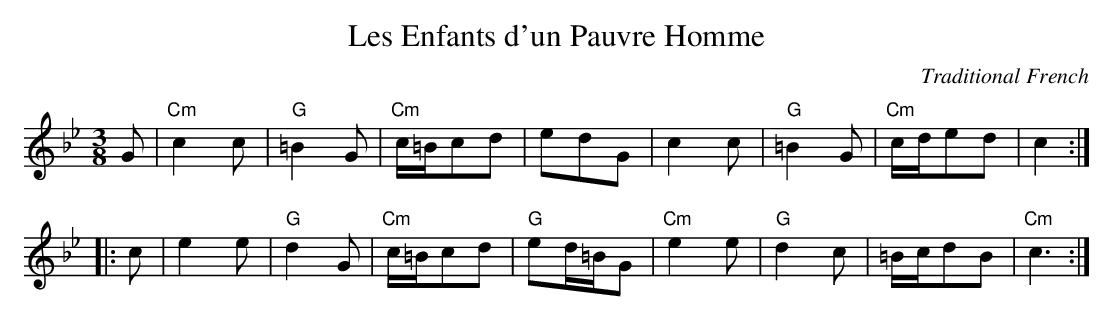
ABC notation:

X:1
T:Les Enfants d'un Pauvre Homme
M:3/8
L:1/8
C:Traditional French
K:Gm
G | "Cm" c2c | "G" =B2G | "Cm" c/2=B/2cd | edG |c2c | "G" =B2G | "Cm" c/2d/2ed | c2 :|!
|: c | e2e | "G" d2G  | "Cm" c/2=B/2cd | "G" ed/2=B/2G |"Cm" e2e | "G" d2c | =B/2c/2dB | "Cm" c3 :|
